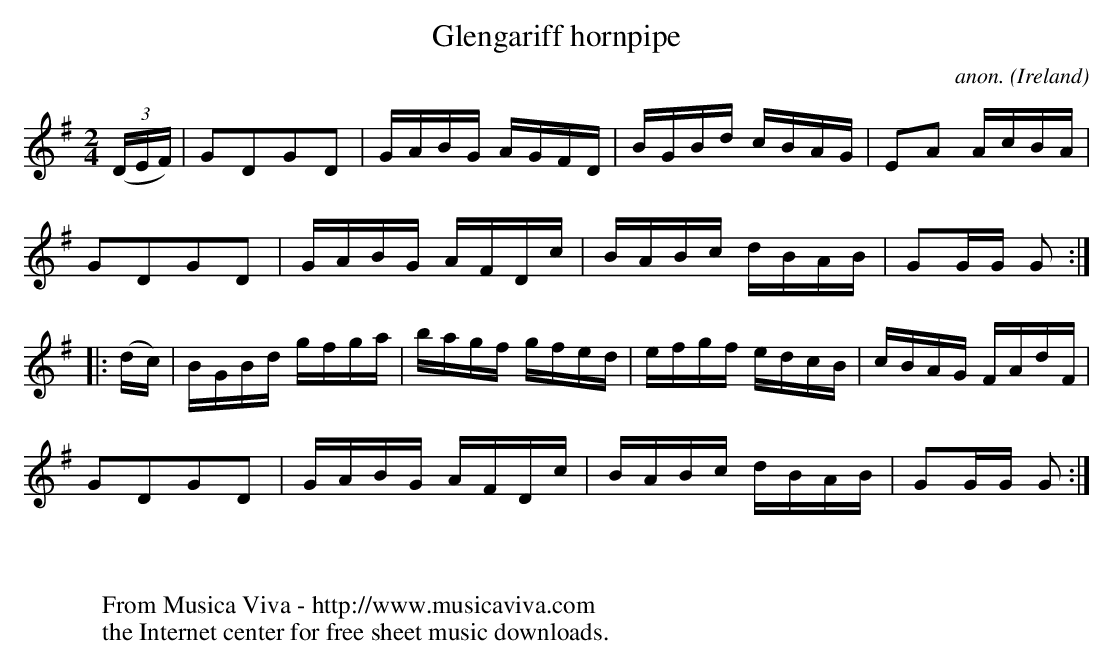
X:1
T: Glengariff hornpipe
C: anon.
O: Ireland
1.abc
M: 2/4
L: 1/16
K: G
(3(DEF)|G2D2G2D2|GABG AGFD|BGBd cBAG|E2A2 AcBA|
G2D2G2D2|GABG AFDc|BABc dBAB|G2GG G2:|
|:(dc)|BGBd gfga|bagf gfed|efgf edcB|cBAG FAdF|
G2D2G2D2|GABG AFDc|BABc dBAB|G2GG G2:|
W:
W:
W: From Musica Viva - http://www.musicaviva.com
W: the Internet center for free sheet music downloads.
